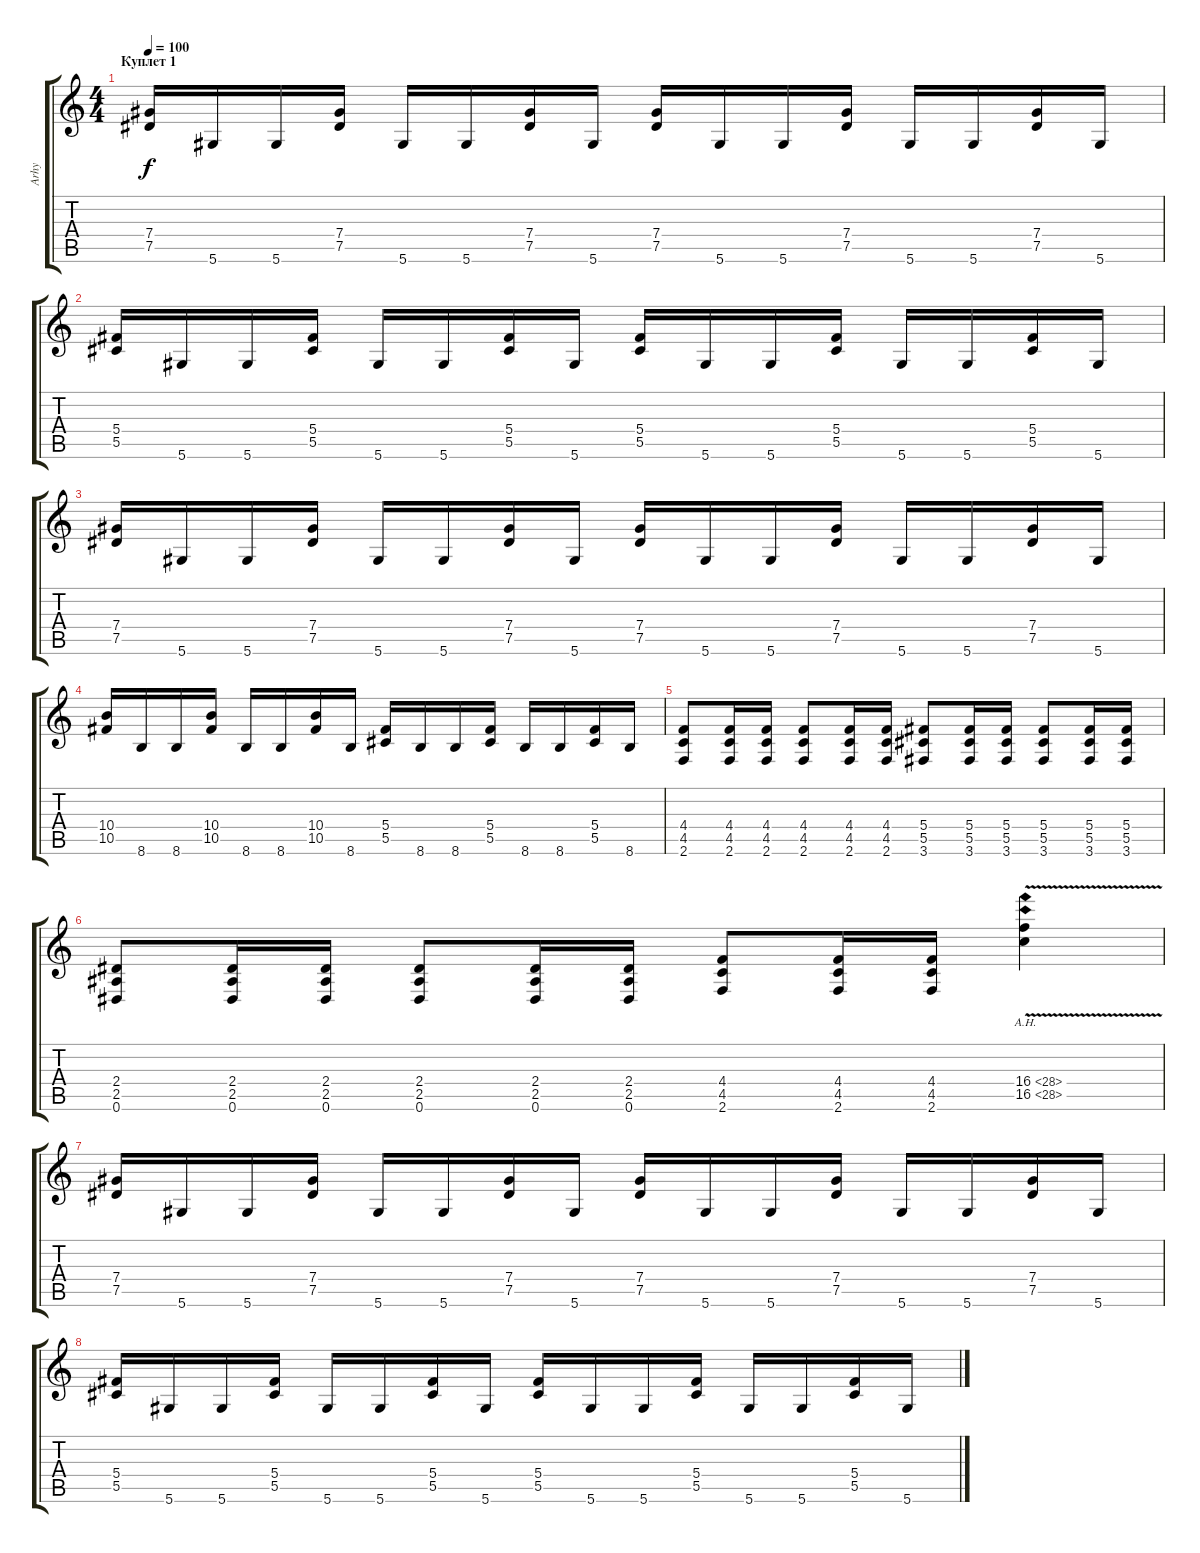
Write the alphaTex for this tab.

\track ("Arhy" "Arhy") {instrument distortionguitar}
\staff {score tabs}
\tuning (Eb4 Bb3 Gb3 Db3 Ab2 Eb2) {hide}
\ts (4 4)
\section ("" "Куплет 1")
\tempo 100
\clef g2
\ks c
(7.4 7.5).16{dy f} 5.6.16 5.6.16 (7.4 7.5).16 5.6.16 5.6.16 (7.4 7.5).16 5.6.16 (7.4 7.5).16 5.6.16 5.6.16 (7.4 7.5).16 5.6.16 5.6.16 (7.4 7.5).16 5.6.16 |
(5.4 5.5).16 5.6.16 5.6.16 (5.4 5.5).16 5.6.16 5.6.16 (5.4 5.5).16 5.6.16 (5.4 5.5).16 5.6.16 5.6.16 (5.4 5.5).16 5.6.16 5.6.16 (5.4 5.5).16 5.6.16 |
(7.4 7.5).16 5.6.16 5.6.16 (7.4 7.5).16 5.6.16 5.6.16 (7.4 7.5).16 5.6.16 (7.4 7.5).16 5.6.16 5.6.16 (7.4 7.5).16 5.6.16 5.6.16 (7.4 7.5).16 5.6.16 |
(10.4 10.5).16 8.6.16 8.6.16 (10.4 10.5).16 8.6.16 8.6.16 (10.4 10.5).16 8.6.16 (5.4 5.5).16 8.6.16 8.6.16 (5.4 5.5).16 8.6.16 8.6.16 (5.4 5.5).16 8.6.16 |
(4.4 4.5 2.6).8 (4.4 4.5 2.6).16 (4.4 4.5 2.6).16 (4.4 4.5 2.6).8 (4.4 4.5 2.6).16 (4.4 4.5 2.6).16 (5.4 5.5 3.6).8 (5.4 5.5 3.6).16 (5.4 5.5 3.6).16 (5.4 5.5 3.6).8 (5.4 5.5 3.6).16 (5.4 5.5 3.6).16 |
(2.4 2.5 0.6).8 (2.4 2.5 0.6).16 (2.4 2.5 0.6).16 (2.4 2.5 0.6).8 (2.4 2.5 0.6).16 (2.4 2.5 0.6).16 (4.4 4.5 2.6).8 (4.4 4.5 2.6).16 (4.4 4.5 2.6).16 (16.4{ah 12 v} 16.5{ah 12 v}).4 |
(7.4 7.5).16 5.6.16 5.6.16 (7.4 7.5).16 5.6.16 5.6.16 (7.4 7.5).16 5.6.16 (7.4 7.5).16 5.6.16 5.6.16 (7.4 7.5).16 5.6.16 5.6.16 (7.4 7.5).16 5.6.16 |
(5.4 5.5).16 5.6.16 5.6.16 (5.4 5.5).16 5.6.16 5.6.16 (5.4 5.5).16 5.6.16 (5.4 5.5).16 5.6.16 5.6.16 (5.4 5.5).16 5.6.16 5.6.16 (5.4 5.5).16 5.6.16
